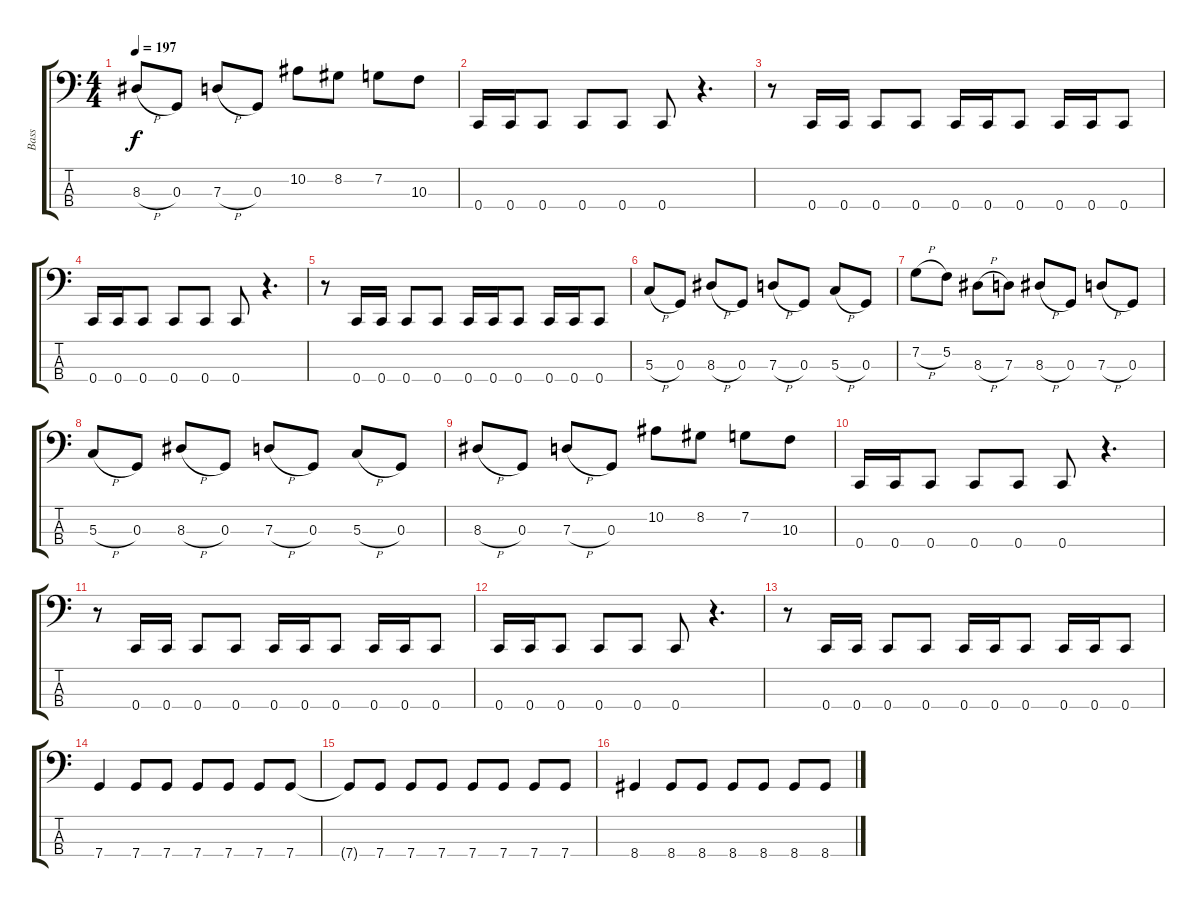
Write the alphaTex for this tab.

\track ("Bass" "Bass") {instrument electricbasspick}
\staff {score tabs}
\tuning (F2 C2 G1 C1) {hide}
\ts (4 4)
\tempo 197
\clef f4
\ks c
8.3{h}.8{dy f} 0.3.8 7.3{h}.8 0.3.8 10.2.8 8.2.8 7.2.8 10.3.8 |
0.4.16 0.4.16 0.4.8 0.4.8 0.4.8 0.4.8 r.4{d} |
r.8 0.4.16 0.4.16 0.4.8 0.4.8 0.4.16 0.4.16 0.4.8 0.4.16 0.4.16 0.4.8 |
0.4.16 0.4.16 0.4.8 0.4.8 0.4.8 0.4.8 r.4{d} |
r.8 0.4.16 0.4.16 0.4.8 0.4.8 0.4.16 0.4.16 0.4.8 0.4.16 0.4.16 0.4.8 |
5.3{h}.8 0.3.8 8.3{h}.8 0.3.8 7.3{h}.8 0.3.8 5.3{h}.8 0.3.8 |
7.2{h}.8 5.2.8 8.3{h}.8 7.3.8 8.3{h}.8 0.3.8 7.3{h}.8 0.3.8 |
5.3{h}.8 0.3.8 8.3{h}.8 0.3.8 7.3{h}.8 0.3.8 5.3{h}.8 0.3.8 |
8.3{h}.8 0.3.8 7.3{h}.8 0.3.8 10.2.8 8.2.8 7.2.8 10.3.8 |
0.4.16 0.4.16 0.4.8 0.4.8 0.4.8 0.4.8 r.4{d} |
r.8 0.4.16 0.4.16 0.4.8 0.4.8 0.4.16 0.4.16 0.4.8 0.4.16 0.4.16 0.4.8 |
0.4.16 0.4.16 0.4.8 0.4.8 0.4.8 0.4.8 r.4{d} |
r.8 0.4.16 0.4.16 0.4.8 0.4.8 0.4.16 0.4.16 0.4.8 0.4.16 0.4.16 0.4.8 |
7.4.4 7.4.8 7.4.8 7.4.8 7.4.8 7.4.8 7.4.8 |
7.4{t}.8 7.4.8 7.4.8 7.4.8 7.4.8 7.4.8 7.4.8 7.4.8 |
8.4.4 8.4.8 8.4.8 8.4.8 8.4.8 8.4.8 8.4.8
